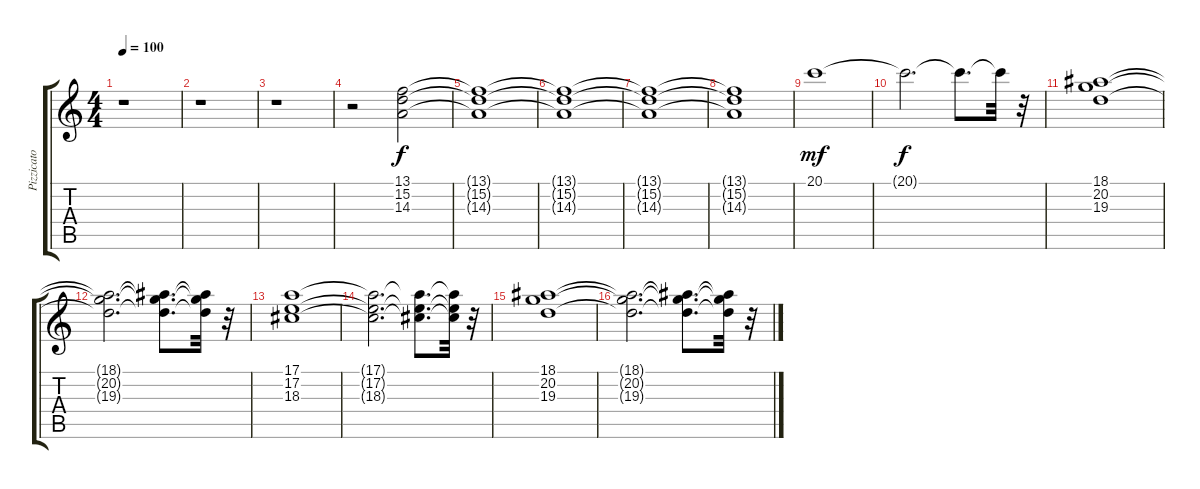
\track ("Pizzicato Strings" "Pizzicato ") {instrument tremolostrings}
\staff {score tabs}
\tuning (E4 B3 G3 D3 A2 E2) {hide}
\ts (4 4)
\tempo 100
\clef g2
\ks c
r.1{dy f} |
r.1 |
r.1 |
r.2 (13.1 15.2 14.3).2{balance 8 instrument tremolostrings} |
(13.1{t} 15.2{t} 14.3{t}).1 |
(13.1{t} 15.2{t} 14.3{t}).1 |
(13.1{t} 15.2{t} 14.3{t}).1 |
(13.1{t} 15.2{t} 14.3{t}).1 |
20.1.1{dy mf} |
20.1{t}.2{d dy f} 20.1{t}.8{d} 20.1{t}.32 r.32 |
(18.1 20.2 19.3).1 |
(18.1{t} 20.2{t} 19.3{t}).2{d} (18.1{t} 20.2{t} 19.3{t}).8{d} (18.1{t} 20.2{t} 19.3{t}).32 r.32 |
(17.1 17.2 18.3).1 |
(17.1{t} 17.2{t} 18.3{t}).2{d} (17.1{t} 17.2{t} 18.3{t}).8{d} (17.1{t} 17.2{t} 18.3{t}).32 r.32 |
(18.1 20.2 19.3).1 |
(18.1{t} 20.2{t} 19.3{t}).2{d} (18.1{t} 20.2{t} 19.3{t}).8{d} (18.1{t} 20.2{t} 19.3{t}).32 r.32
